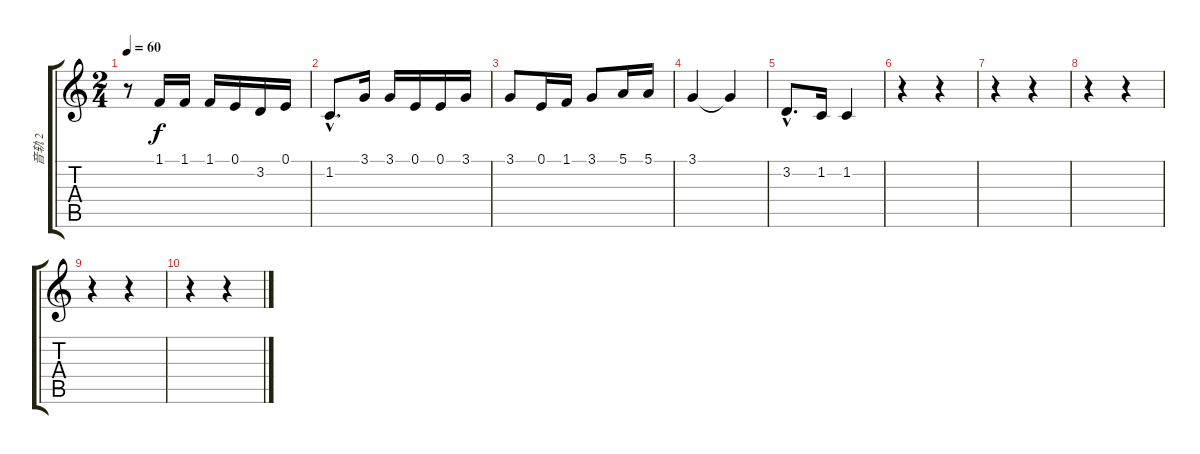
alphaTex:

\track ("音轨 2" "音轨 2") {instrument violin}
\staff {score tabs}
\tuning (E4 B3 G3 D3 A2 E2) {hide}
\ts (2 4)
\tempo 60
\clef g2
\ks c
r.8{dy f} 1.1.16 1.1.16 1.1.16 0.1.16 3.2.16 0.1.16 |
1.2{hac}.8{d} 3.1.16 3.1.16 0.1.16 0.1.16 3.1.16 |
3.1.8 0.1.16 1.1.16 3.1.8 5.1.16 5.1.16 |
3.1.4 3.1{t}.4 |
3.2{hac}.8{d} 1.2.16 1.2.4 |
r.4 r.4 |
r.4 r.4 |
r.4 r.4 |
r.4 r.4 |
r.4 r.4
